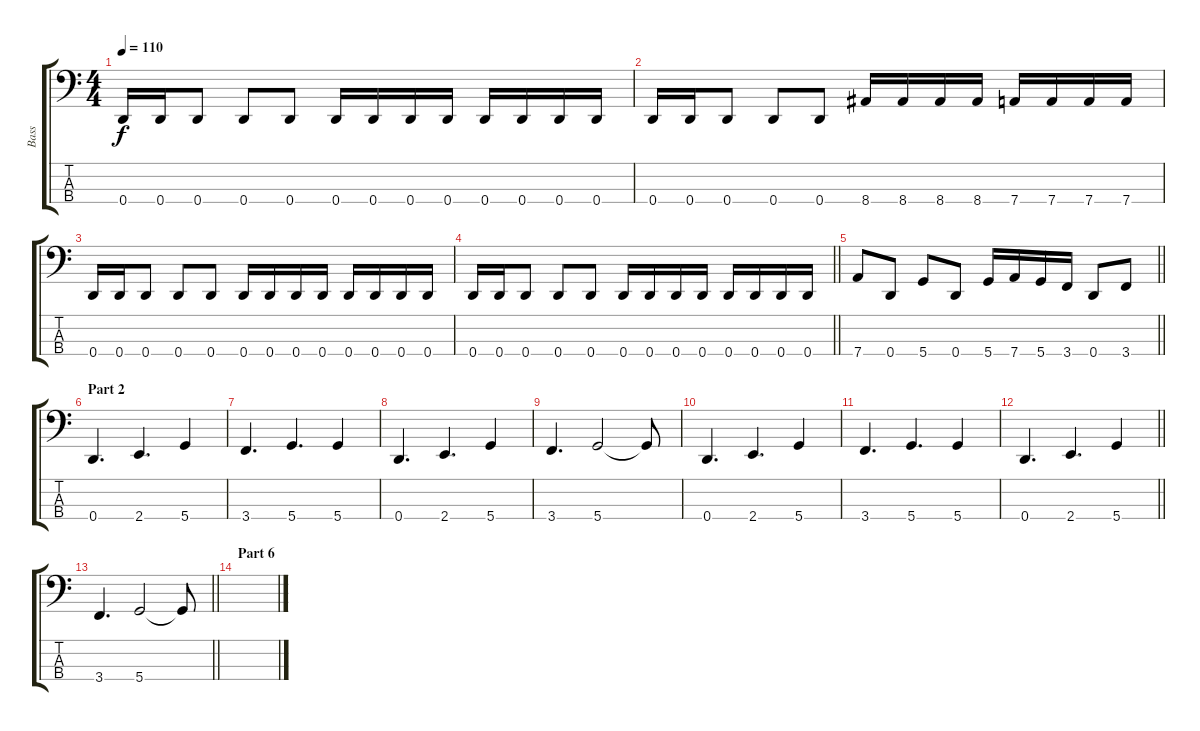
\track ("Bass" "Bass") {instrument electricbassfinger}
\staff {score tabs}
\tuning (F2 C2 G1 D1) {hide}
\ts (4 4)
\tempo 110
\clef f4
\ks c
0.4.16{dy f} 0.4.16 0.4.8 0.4.8 0.4.8 0.4.16 0.4.16 0.4.16 0.4.16 0.4.16 0.4.16 0.4.16 0.4.16 |
0.4.16 0.4.16 0.4.8 0.4.8 0.4.8 8.4.16 8.4.16 8.4.16 8.4.16 7.4.16 7.4.16 7.4.16 7.4.16 |
0.4.16 0.4.16 0.4.8 0.4.8 0.4.8 0.4.16 0.4.16 0.4.16 0.4.16 0.4.16 0.4.16 0.4.16 0.4.16 |
\barLineRight lightlight
0.4.16 0.4.16 0.4.8 0.4.8 0.4.8 0.4.16 0.4.16 0.4.16 0.4.16 0.4.16 0.4.16 0.4.16 0.4.16 |
\barLineRight lightlight
7.4.8 0.4.8 5.4.8 0.4.8 5.4.16 7.4.16 5.4.16 3.4.16 0.4.8 3.4.8 |
\section ("" "Part 2")
0.4.4{d} 2.4.4{d} 5.4.4 |
3.4.4{d} 5.4.4{d} 5.4.4 |
0.4.4{d} 2.4.4{d} 5.4.4 |
3.4.4{d} 5.4.2 5.4{t}.8 |
0.4.4{d} 2.4.4{d} 5.4.4 |
3.4.4{d} 5.4.4{d} 5.4.4 |
\barLineRight lightlight
0.4.4{d} 2.4.4{d} 5.4.4 |
\barLineRight lightlight
3.4.4{d} 5.4.2 5.4{t}.8 |
\section ("" "Part 6")
